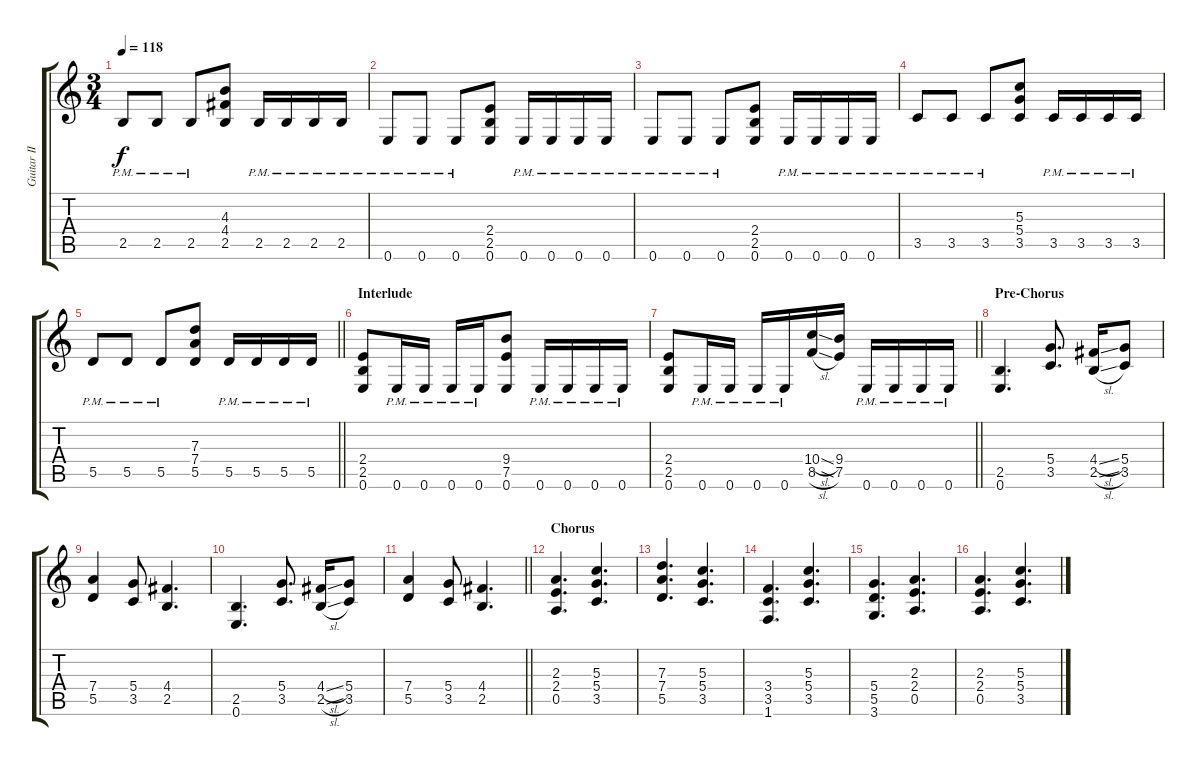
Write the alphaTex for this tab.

\track ("Guitar II" "Guitar II") {instrument overdrivenguitar}
\staff {score tabs}
\tuning (E4 B3 G3 D3 A2 E2) {hide}
\ts (3 4)
\tempo 118
\clef g2
\ks c
2.5{pm}.8{dy f} 2.5{pm}.8 2.5{pm}.8 (4.3 4.4 2.5).8 2.5{pm}.16 2.5{pm}.16 2.5{pm}.16 2.5{pm}.16 |
0.6{pm}.8 0.6{pm}.8 0.6{pm}.8 (2.4 2.5 0.6).8 0.6{pm}.16 0.6{pm}.16 0.6{pm}.16 0.6{pm}.16 |
0.6{pm}.8 0.6{pm}.8 0.6{pm}.8 (2.4 2.5 0.6).8 0.6{pm}.16 0.6{pm}.16 0.6{pm}.16 0.6{pm}.16 |
3.5{pm}.8 3.5{pm}.8 3.5{pm}.8 (5.3 5.4 3.5).8 3.5{pm}.16 3.5{pm}.16 3.5{pm}.16 3.5{pm}.16 |
\barLineRight lightlight
5.5{pm}.8 5.5{pm}.8 5.5{pm}.8 (7.3 7.4 5.5).8 5.5{pm}.16 5.5{pm}.16 5.5{pm}.16 5.5{pm}.16 |
\section ("" "Interlude")
(2.4 2.5 0.6).8 0.6{pm}.16 0.6{pm}.16 0.6{pm}.16 0.6{pm}.16 (9.4 7.5 0.6).8 0.6{pm}.16 0.6{pm}.16 0.6{pm}.16 0.6{pm}.16 |
\barLineRight lightlight
(2.4 2.5 0.6).8 0.6{pm}.16 0.6{pm}.16 0.6{pm}.16 0.6{pm}.16 (10.4{sl} 8.5{sl}).16 (9.4 7.5).16 0.6{pm}.16 0.6{pm}.16 0.6{pm}.16 0.6{pm}.16 |
\section ("" "Pre-Chorus")
(2.5 0.6).4{d} (5.4 3.5).8{d} (4.4{sl} 2.5{sl}).16 (5.4 3.5).8 |
(7.4 5.5).4 (5.4 3.5).8 (4.4 2.5).4{d} |
(2.5 0.6).4{d} (5.4 3.5).8{d} (4.4{sl} 2.5{sl}).16 (5.4 3.5).8 |
\barLineRight lightlight
(7.4 5.5).4 (5.4 3.5).8 (4.4 2.5).4{d} |
\section ("" "Chorus")
(2.3 2.4 0.5).4{d} (5.3 5.4 3.5).4{d} |
(7.3 7.4 5.5).4{d} (5.3 5.4 3.5).4{d} |
(3.4 3.5 1.6).4{d} (5.3 5.4 3.5).4{d} |
(5.4 5.5 3.6).4{d} (2.3 2.4 0.5).4{d} |
(2.3 2.4 0.5).4{d} (5.3 5.4 3.5).4{d}
